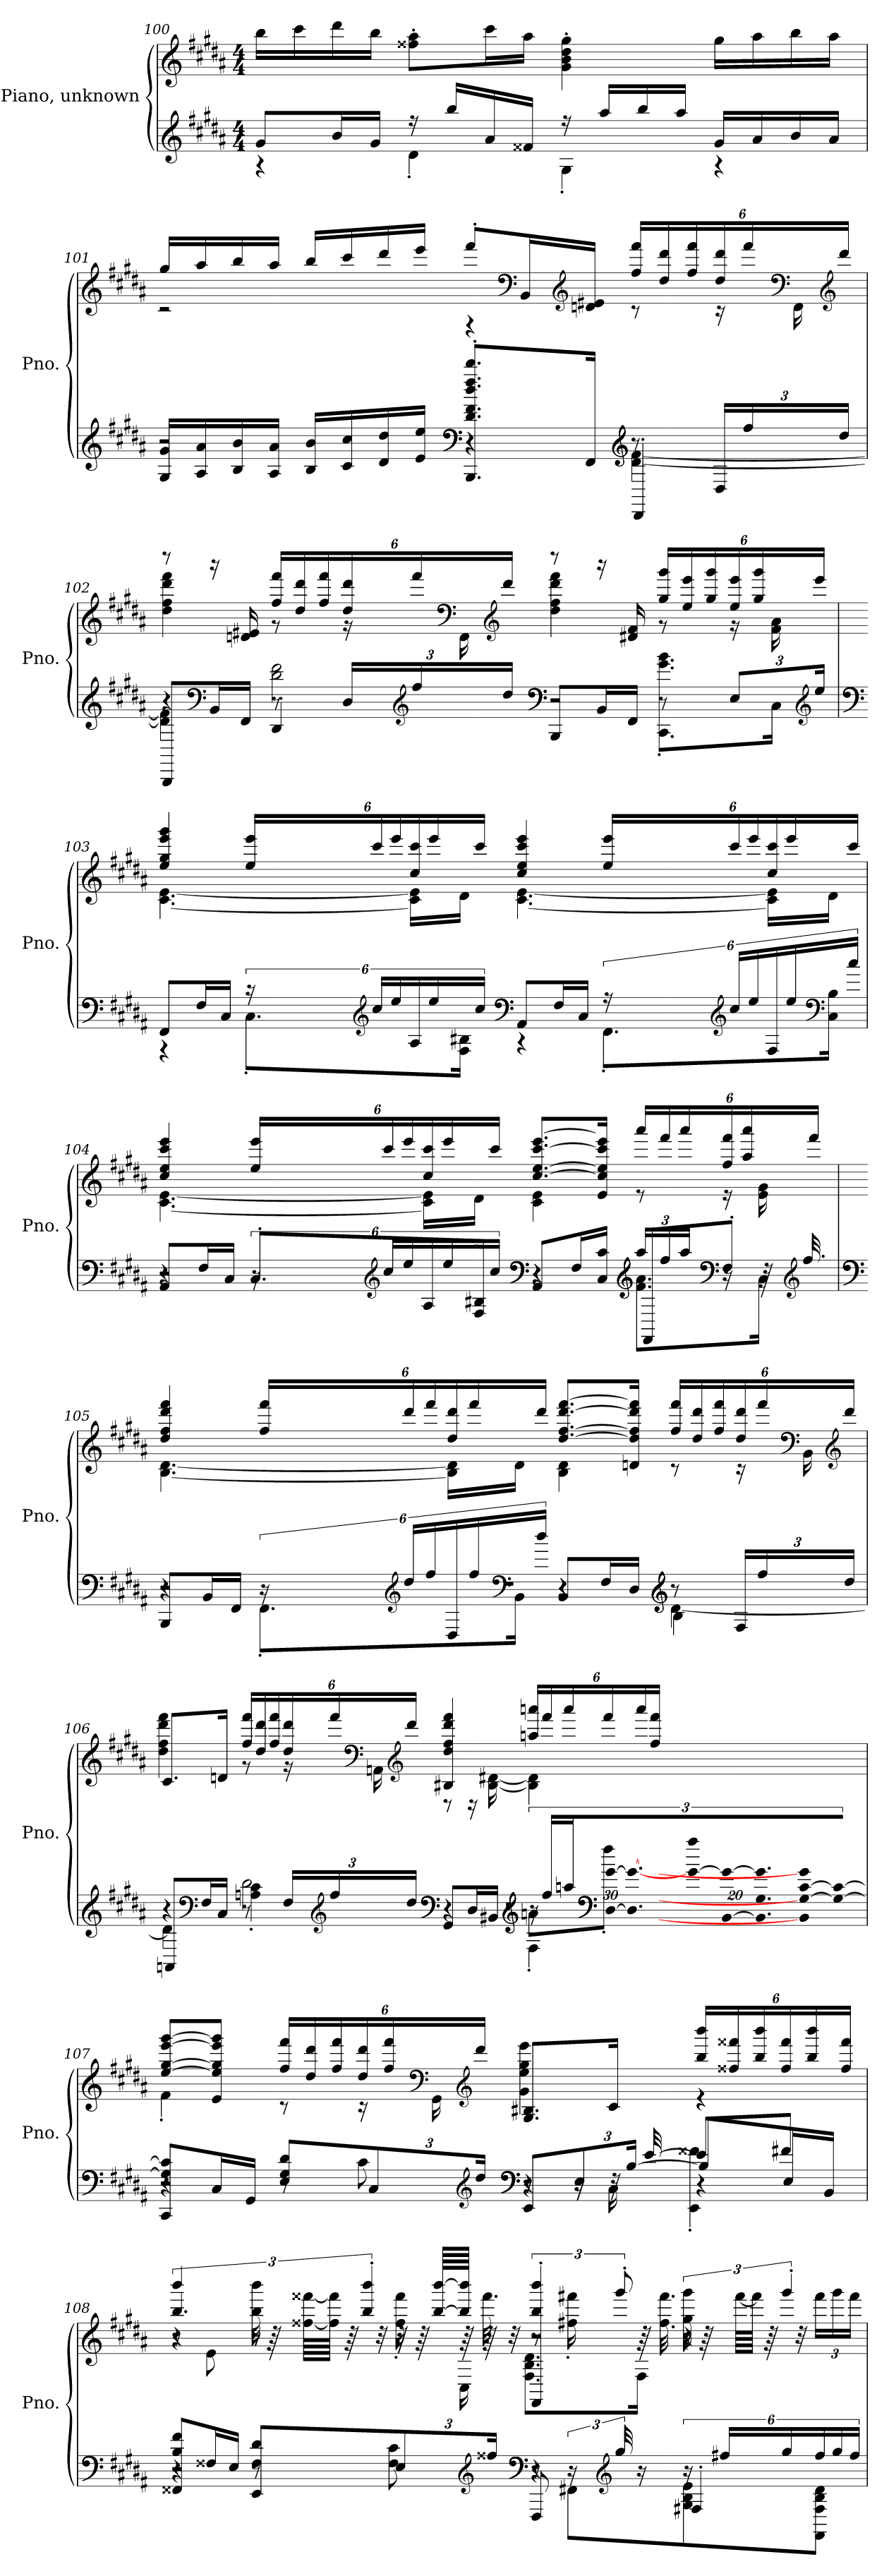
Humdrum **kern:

**kern	**kern
*part1	*part1
*staff2	*staff1
*I"Piano, unknown	*
*I'Pno.	*
*clefG2	*clefG2
*k[f#c#g#d#a#]	*k[f#c#g#d#a#]
*M4/4	*M4/4
=100	=100
*^	*
8g#/L	4r	16bb\LL
.	.	16ccc#\
16b/L	.	16ddd#\
16g#/JJ	.	16bb\JJ
16r	4d#'\	8ff##X\' 8aa#\'L
16bb/LL	.	.
16a#/	.	16ccc#\L
16f##X/JJ	.	16aa#\JJ
16r	4G#'\	4g#\' 4b\' 4dd#\' 4gg#\'
16aa#/LL	.	.
16bb/	.	.
16aa#/JJ	.	.
16g#/LL	4r	16gg#\LL
16a#/	.	16aa#\
16b/	.	16bb\
16a#/JJ	.	16aa#\JJ
!!LO:PB:g=z
=101	=101	=101
*	*^	*^
16G#/ 16g#/LL	2r	2r	16gg#/LL	2r
16A#/ 16a#/	.	.	16aa#/	.
16B/ 16b/	.	.	16bb/	.
16A#/ 16a#/JJ	.	.	16aa#/JJ	.
16B/ 16b/LL	.	.	16bb/LL	.
16c#/ 16cc#/	.	.	16ccc#/	.
16d#/ 16dd#/	.	.	16ddd#/	.
16e/ 16ee/JJ	.	.	16eee/JJ	.
*clefF4	*	*	*	*
8.BBB/' 8.d#/' 8.f#/' 8.dd#/' 8.ff#/' 8.ddd#/'L	4r	4r	8fff#'/L	4r
*	*	*	*clefF4	*
.	.	.	16BB/L	.
*	*	*	*clefG2	*
16FF#/Jk	.	.	16dn/ 16e#X/JJ	.
*clefG2	*	*	*	*
*	*	*	*Xbrackettup	*
8r	[4d#\ [4f#\	4DD#'/	24ff#/ 24fff#/LL	8r
.	.	.	24dd#/ 24ddd#/	.
.	.	.	24ff#/ 24fff#/	.
*Xbrackettup	*	*	*	*
24D#/LL	.	.	24dd#/ 24ddd#/	16r
24ff#/	.	.	24fff#/	.
*	*	*	*clefF4	*
.	.	.	.	16FF#\
*	*	*	*clefG2	*
24dd#/JJ	.	.	24ddd#/JJ	.
!!LO:LB:g=z	!!
=102	=102	=102	=102	=102
8BBB/L	4d#\] 4f#\]	4r	8r	4dd#\ 4ff#\ 4ddd#\ 4fff#\
*clefF4	*	*	*	*
16BB/L	.	.	16r	.
16FF#/JJ	.	.	16dn/ 16e#X/	.
8r	2d#\ 2f#\	4DD#'/	24ff#/ 24fff#/LL	8r
.	.	.	24dd#/ 24ddd#/	.
.	.	.	24ff#/ 24fff#/	.
24D#/LL	.	.	24dd#/ 24ddd#/	16r
*clefG2	*	*	*	*
24ff#/	.	.	24fff#/	.
*	*	*	*clefF4	*
.	.	.	.	16FF#\
*	*	*	*clefG2	*
24dd#/JJ	.	.	24ddd#/JJ	.
*clefF4	*	*	*	*
8BBB/L	.	2r	8r	4dd#\ 4ff#\ 4ddd#\ 4fff#\
16BB/L	.	.	16r	.
16FF#/JJ	.	.	16d#X/ 16f#/	.
8r	8.CC#\' 8.g#\' 8.b\'L	.	24gg#/ 24ggg#/LL	8r
.	.	.	24ee/ 24eee/	.
.	.	.	24gg#/ 24ggg#/	.
12E/L	.	.	24ee/ 24eee/	16r
.	.	.	24gg#/ 24ggg#/	.
.	16C#\Jk	.	.	16f#\ 16a#\
*clefG2	*	*	*	*
24ee/Jk	.	.	24eee/JJ	.
*v	*v	*v	*	*
!!LO:LB:g=z	!!
=103	=103	=103
*clefF4	*	*
*^	*	*
8FF#/L	4r	4ee/ 4gg#/ 4eee/ 4ggg#/	[4.c#\ [4.e\
16F#/L	.	.	.
16C#/JJ	.	.	.
*brackettup	*	*	*
24r	8.C#'\L	24ee/ 24eee/LL	.
*clefG2	*	*	*
24cc#/LL	.	24ccc#/	.
24ee/	.	24eee/	.
*Xbrackettup	*	*	*
24A#/	.	24cc#/ 24ccc#/	16c#\] 16e\]LL
24ee/	.	24eee/	.
.	16F#\ 16B#X\Jk	.	16d#\JJ
24cc#/JJ	.	24ccc#/JJ	.
*clefF4	*	*	*
8AA#/L	4r	4cc#/ 4ee/ 4ccc#/ 4eee/	[4.c#\ [4.e\
16F#/L	.	.	.
16C#/JJ	.	.	.
*brackettup	*	*	*
24r	8.FF#'\L	24ee/ 24eee/LL	.
*clefG2	*	*	*
24cc#/LL	.	24ccc#/	.
24ee/	.	24eee/	.
*Xbrackettup	*	*	*
24F#/	.	24cc#/ 24ccc#/	16c#\] 16e\]LL
24ee/	.	24eee/	.
*clefF4	*	*	*
.	16C#\ 16B#\Jk	.	16d#\JJ
24cc#/JJ	.	24ccc#/JJ	.
!!LO:LB:g=z	!!
=104	=104	=104	=104
*	*^	*	*
8AA#/L	2r	4r	4cc#/ 4ee/ 4ccc#/ 4eee/	[4.c#\ [4.e\
16F#/L	.	.	.	.
16C#/JJ	.	.	.	.
*brackettup	*	*	*	*
24r	.	8.C#'/L	24ee/ 24eee/LL	.
*clefG2	*	*	*	*
24cc#/LL	.	.	24ccc#/	.
24ee/	.	.	24eee/	.
*Xbrackettup	*	*	*	*
24A#/	.	.	24cc#/ 24ccc#/	16c#\] 16e\]LL
24ee/	.	.	24eee/	.
.	.	16F#/ 16B#X/Jk	.	16d#\JJ
24cc#/JJ	.	.	24ccc#/JJ	.
*clefF4	*	*	*	*
8AA#/L	4r	4r	[8.cc#/ [8.ee/ [8.ccc#/ [8.eee/L	4c#\ 4e\
16F#/L	.	.	.	.
16C#/ 16c#/JJ	.	.	16e/ 16cc#/] 16ee/] 16ccc#/] 16eee/]Jk	.
*clefG2	*	*	*	*
24aa#/LL	8.f#\ 8.a#\L	8FF#/L	24aaa#/LL	8r
24ff#/	.	.	24fff#/	.
24aa#/JJ	.	.	24aaa#/	.
*clefF4	*	*	*	*
16r	.	8F#'/J	24ff#/ 24fff#/	16r
.	.	.	24aa#/ 24aaa#/	.
64r	16C#\Jk	.	.	16e\ 16g#\
*clefG2	*	*	*	*
32.ff#/	.	.	.	.
.	.	.	24fff#/JJ	.
*v	*v	*v	*	*
!!LO:LB:g=z	!!
=105	=105	=105
*clefF4	*	*
*^	*	*
*	*^	*	*
*	*	*^	*	*
1r	4r	8BBB/L	2r	4dd#/ 4ff#/ 4ddd#/ 4fff#/	[4.B\ [4.d#\
.	.	16BB/L	.	.	.
.	.	16FF#/JJ	.	.	.
*	*	*brackettup	*	*	*
.	8.FF#'\L	24r	.	24ff#/ 24fff#/LL	.
*clefG2	*	*	*	*	*
.	.	24dd#/LL	.	24ddd#/	.
.	.	24ff#/	.	24fff#/	.
*	*	*Xbrackettup	*	*	*
.	.	24D#/	.	24dd#/ 24ddd#/	16B\] 16d#\]LL
.	.	24ff#/	.	24fff#/	.
*clefF4	*	*	*	*	*
.	16BB\Jk	.	.	.	16d#\JJ
.	.	24dd#/JJ	.	24ddd#/JJ	.
.	4r	8BB/L	4r	[8.dd#/ [8.ff#/ [8.ddd#/ [8.fff#/L	4B\ 4d#\
.	.	16F#/L	.	.	.
.	.	16D#/JJ	.	16dn/ 16dd#/] 16ff#/] 16ddd#/] 16fff#/]Jk	.
*clefG2	*	*	*	*	*
.	[4d#\	8r	4B\	24ff#/ 24fff#/LL	8r
.	.	.	.	24dd#/ 24ddd#/	.
.	.	.	.	24ff#/ 24fff#/	.
.	.	24F#/LL	.	24dd#/ 24ddd#/	16r
.	.	24ff#/	.	24fff#/	.
*	*	*	*	*clefF4	*
.	.	.	.	.	16BB\
*	*	*	*	*clefG2	*
.	.	24dd#/JJ	.	24ddd#/JJ	.
!!LO:LB:g=z	!!
=106	=106	=106	=106	=106	=106
1r	4d#\]	8AAn/L	4r	8.c#/L	4dd#\ 4ff#\ 4ddd#\ 4fff#\
*clefF4	*	*	*	*	*
.	.	16F#/L	.	.	.
.	.	16C#/JJ	.	16dn/Jk	.
.	2d#\	8r	4An\' 4c#\'	24ff#/ 24fff#/LL	8r
.	.	.	.	24dd#/ 24ddd#/	.
.	.	.	.	24ff#/ 24fff#/	.
.	.	24F#/LL	.	24dd#/ 24ddd#/	16r
*clefG2	*	*	*	*	*
.	.	24ff#/	.	24fff#/	.
*	*	*	*	*clefF4	*
.	.	.	.	.	16AAn\
*	*	*	*	*clefG2	*
.	.	24dd#/JJ	.	24ddd#/JJ	.
*clefF4	*	*	*	*	*
.	.	8GG#/L	4r	4B#X/ 4dd#/ 4ff#/ 4ddd#/ 4fff#/	8r
.	.	16D#/L	.	.	16r
.	.	16BB#X/JJ	.	.	[16B#\ [16d#X\
*clefG2	*	*	*	*	*
*	*	*brackettup	*	*	*
.	8an\L	24r	4F#'\	24aan/ 24aaan/LL	4B#\] 4d#\]
.	.	24ff#/LL	.	24fff#/	.
.	.	24aan/	.	24aaa/	.
*clefF4	*	*	*	*	*
*	*	*Xbrackettup	*	*	*
!	!	!LO:N:vis=64	!	!	!
.	8ff#'\J	[960%17D#/ [960%17g#/LL	.	24fff#/	.
!	!	!LO:N:vis=64.	!	!	!
.	.	640%17D#/] 640%17g#/_	.	.	.
.	.	.	.	24aaa/	.
.	.	1920ryy	.	.	.
!	!	!LO:N:vis=64	!	!	!
.	.	960%17g#/_ 960%17aa/	.	.	.
!	!	!LO:N:vis=64	!	!	!
.	.	[960%17BB#/ 960%17g#/_	.	.	.
!	!	!LO:N:vis=64.	!	!	!
.	.	640%17BB#/_ [640%17G#/ 640%17g#/_	.	.	.
.	.	.	.	24ff#/ 24fff#/JJ	.
.	.	1920ryy	.	.	.
!	!	!LO:N:vis=256	!	!	!
.	.	1920%17BB#/] 1920%17G#/_ [1920%17c#/ 1920%17g#/]L	.	.	.
!	!	!LO:N:vis=256	!	!	!
.	.	1920%17G#/_ 1920%17c#/_JJJJJ	.	.	.
!!LO:PB:g=z	!!
=107	=107	=107	=107	=107	=107
2r	4r	8CC#/ 8G#/] 8c#/]L	2r	[8ee/ [8gg#/ [8eee/ [8ggg#/L	4f#'\
.	.	16C#/L	.	8e/ 8ee/] 8gg#/] 8eee/] 8ggg#/]J	.
.	.	16GG#/JJ	.	.	.
.	8r	8E/ 8G#/ 8d#/L	.	24ff#/ 24fff#/LL	8r
.	.	.	.	24dd#/ 24ddd#/	.
.	.	.	.	24ff#/ 24fff#/	.
.	8c#\	12C#/	.	24dd#/ 24ddd#/	16r
.	.	.	.	24ff#/ 24fff#/	.
*	*	*	*	*clefF4	*
.	.	.	.	.	16GG#\
*clefG2	*	*	*	*clefG2	*
.	.	24dd#/Jk	.	24ddd#/JJ	.
*clefF4	*	*	*	*	*
8r	4r	8EE/L	8r	8.G#/ 8.B#X/L	4g#\ 4ee\ 4gg#\ 4eee\
16r	.	12E/	16r	.	.
32r	.	.	16C#\	16c#/Jk	.
.	.	[24B/Jk	.	.	.
[32e/	.	.	.	.	.
8e/L]	4EE\' 4f##X\'	8B/L]	4r	24bb/ 24bbb/LL	4r
.	.	.	.	24ff##X/ 24fff##X/	.
.	.	.	.	24bb/ 24bbb/	.
8f#X/J	.	16E/L	.	24ff##/ 24fff##/	.
.	.	.	.	24bb/ 24bbb/	.
.	.	16BB/JJ	.	.	.
.	.	.	.	24ff##/ 24fff##/JJ	.
*	*	*v	*v	*	*
!!LO:LB:g=z
=108	=108	=108	=108	=108
*	*	*	*	*^
*	*	*	*	*	*brackettup
*	*	*	*	*	*^
8FF##X/ 8B/ 8f#/L	4r	2r	4bbb/	8r	6.bb/	4r
16F##X/L	.	.	.	8e\	.	.
16E/JJ	.	.	.	.	.	.
8EE/ 8F##/ 8d#/L	8r	.	8r	32bb\ 32bbb\	12r	8r
.	.	.	.	64r	.	.
.	.	.	.	[64ff##X\ [64fff##X\LLLL	.	.
.	.	.	.	64ff##\] 64fff##\]JJJJ	.	.
.	.	.	.	64r	.	.
.	.	.	.	.	6bb/' 6bbb/'	.
.	.	.	.	32r	.	.
12E/	8F##\ 8c#\	.	32r	16ff##\' 16fff##\'	.	16r
.	.	.	64r	.	.	.
.	.	.	[64bb/ [64bbb/LLLL	.	.	.
.	.	.	64bb/] 64bbb/]JJJJ	64r	.	16C#\
.	.	.	64r	32.fff##\	.	.
*clefG2	*	*	*	*	*	*
24ff##X/Jk	.	.	.	.	.	.
.	.	.	32r	.	.	.
*clefF4	*	*	*	*	*	*
8FFF#/	8r	4r	2r	8r	6FF#/' 6bb/' 6bbb/'	8.F#\ 8.B\ 8.d#\L
*brackettup	*	*	*	*	*	*
24r	8FF#X\L	.	.	16ff#X\' 16fff#X\'	.	.
*clefG2	*	*	*	*	*	*
48gg#/	.	.	.	.	12ggg#'/	.
16r	.	.	.	64r	.	16F#\Jk
.	.	.	.	32.ff#\ 32.fff#\	.	.
24r	8G#\ 8B\ 8e\	4F#X'/	.	32gg#\ 32ggg#\	12r	4r
.	.	.	.	64r	.	.
24ff#X/LL	.	.	.	.	.	.
.	.	.	.	[64fff#\LLLL	.	.
.	.	.	.	64fff#\JJJJ]	.	.
.	.	.	.	64r	.	.
24gg#/	.	.	.	.	6ggg#'/	.
.	.	.	.	32r	.	.
*Xbrackettup	*	*	*	*Xbrackettup	*	*
24ff#/	8FF#\ 8F#\ 8B\ 8d#\J	.	.	24fff#\LL	.	.
24gg#/	.	.	.	24ggg#\	.	.
24ff#/JJ	.	.	.	24fff#\JJ	.	.
*v	*v	*v	*	*	*	*
*	*v	*v	*v	*v
=	=
*-	*-
